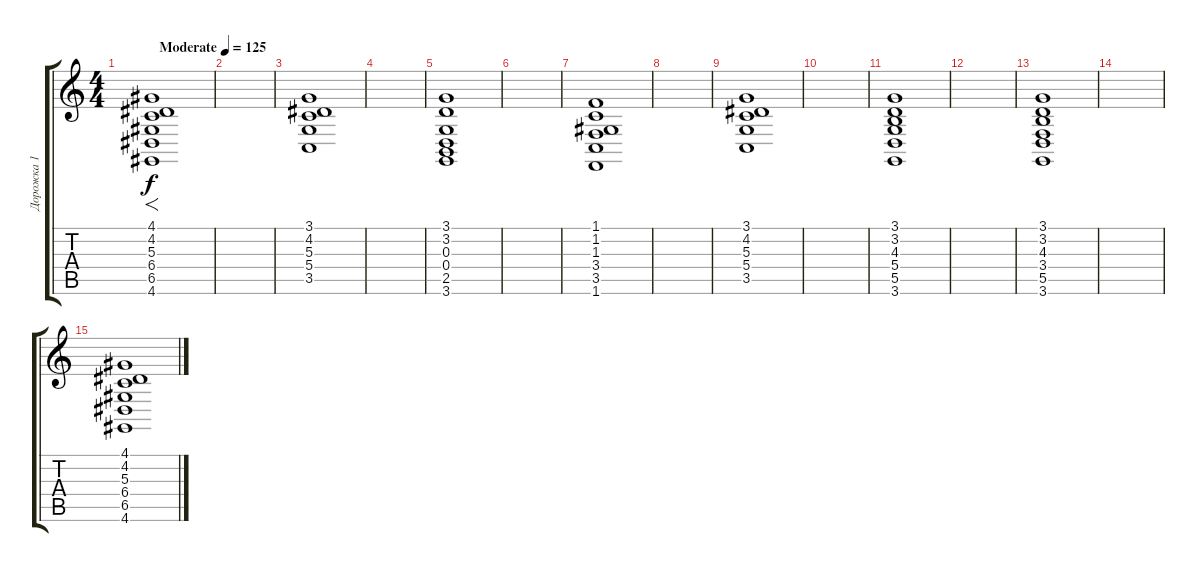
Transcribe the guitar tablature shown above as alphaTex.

\track ("Дорожка 1" "Дорожка 1") {instrument synthstrings1}
\staff {score tabs}
\tuning (E4 B3 G3 D3 A2 E2) {hide}
\ts (4 4)
\tempo (125 "Moderate")
\clef g2
\ks c
(4.1 4.2 5.3 6.4 6.5 4.6).1{f dy f instrument synthstrings1} |
|
(3.1 4.2 5.3 5.4 3.5).1 |
|
(3.1 3.2 0.3 0.4 2.5 3.6).1 |
|
(1.1 1.2 1.3 3.4 3.5 1.6).1 |
|
(3.1 4.2 5.3 5.4 3.5).1 |
|
(3.1 3.2 4.3 5.4 5.5 3.6).1 |
|
(3.1 3.2 4.3 3.4 5.5 3.6).1 |
|
(4.1 4.2 5.3 6.4 6.5 4.6).1
